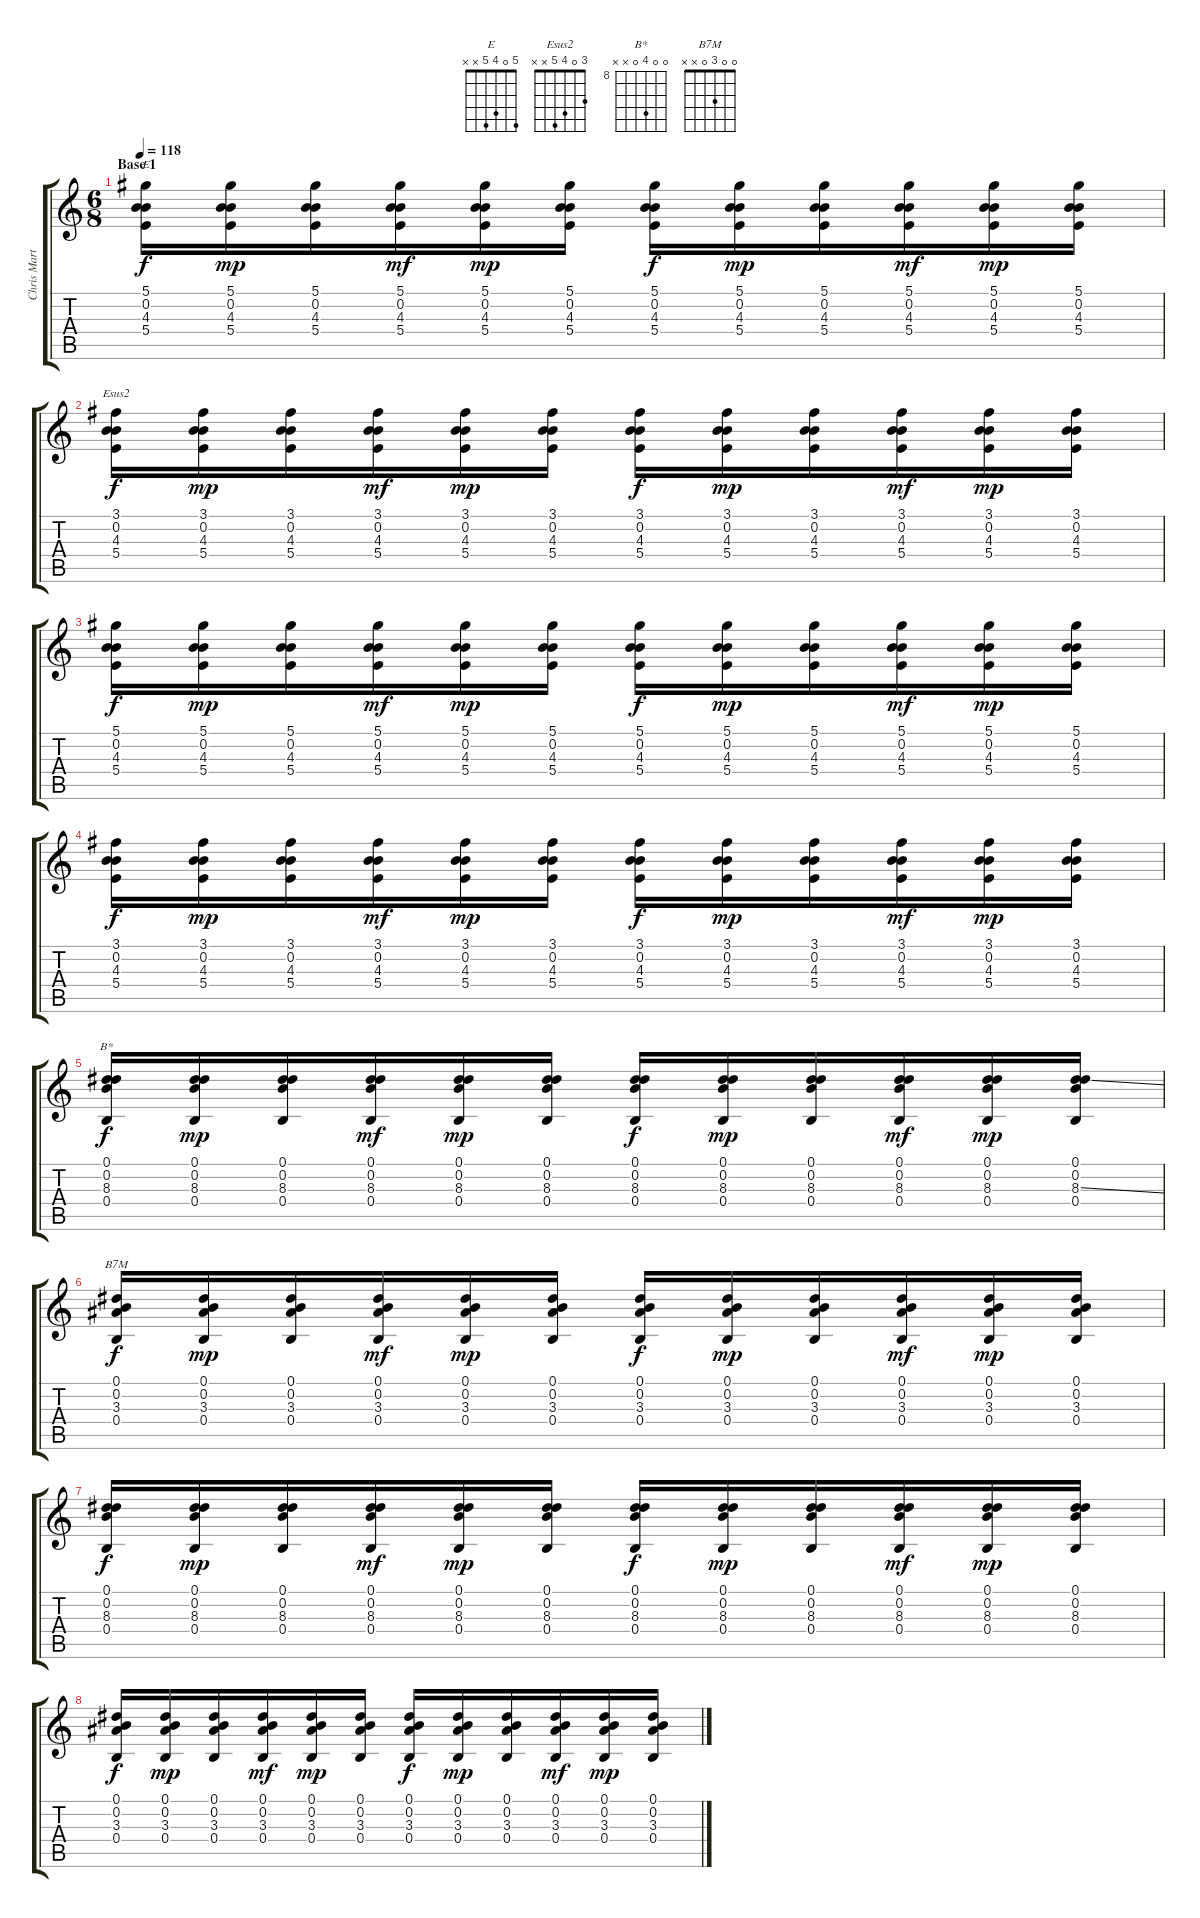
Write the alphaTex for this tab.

\track ("Chris Martin (violão folk)" "Chris Mart") {instrument acousticguitarsteel}
\staff {score tabs}
\tuning (Eb4 B3 G3 B2 A2 E2) {hide}
\chord ("E" 5 0 4 5 x x)
\chord ("Esus2" 3 0 4 5 x x)
\chord ("B*" 0 0 11 0 x x) {firstfret 8}
\chord ("B7M" 0 0 3 0 x x)
\ts (6 8)
\section ("" "Base 1")
\tempo 118
\clef g2
\ks c
(5.1 0.2 4.3 5.4).16{ch "E" dy f} (5.1 0.2 4.3 5.4).16{dy mp} (5.1 0.2 4.3 5.4).16 (5.1 0.2 4.3 5.4).16{dy mf} (5.1 0.2 4.3 5.4).16{dy mp} (5.1 0.2 4.3 5.4).16 (5.1 0.2 4.3 5.4).16{dy f} (5.1 0.2 4.3 5.4).16{dy mp} (5.1 0.2 4.3 5.4).16 (5.1 0.2 4.3 5.4).16{dy mf} (5.1 0.2 4.3 5.4).16{dy mp} (5.1 0.2 4.3 5.4).16 |
(3.1 0.2 4.3 5.4).16{ch "Esus2" dy f} (3.1 0.2 4.3 5.4).16{dy mp} (3.1 0.2 4.3 5.4).16 (3.1 0.2 4.3 5.4).16{dy mf} (3.1 0.2 4.3 5.4).16{dy mp} (3.1 0.2 4.3 5.4).16 (3.1 0.2 4.3 5.4).16{dy f} (3.1 0.2 4.3 5.4).16{dy mp} (3.1 0.2 4.3 5.4).16 (3.1 0.2 4.3 5.4).16{dy mf} (3.1 0.2 4.3 5.4).16{dy mp} (3.1 0.2 4.3 5.4).16 |
(5.1 0.2 4.3 5.4).16{dy f} (5.1 0.2 4.3 5.4).16{dy mp} (5.1 0.2 4.3 5.4).16 (5.1 0.2 4.3 5.4).16{dy mf} (5.1 0.2 4.3 5.4).16{dy mp} (5.1 0.2 4.3 5.4).16 (5.1 0.2 4.3 5.4).16{dy f} (5.1 0.2 4.3 5.4).16{dy mp} (5.1 0.2 4.3 5.4).16 (5.1 0.2 4.3 5.4).16{dy mf} (5.1 0.2 4.3 5.4).16{dy mp} (5.1 0.2 4.3 5.4).16 |
(3.1 0.2 4.3 5.4).16{dy f} (3.1 0.2 4.3 5.4).16{dy mp} (3.1 0.2 4.3 5.4).16 (3.1 0.2 4.3 5.4).16{dy mf} (3.1 0.2 4.3 5.4).16{dy mp} (3.1 0.2 4.3 5.4).16 (3.1 0.2 4.3 5.4).16{dy f} (3.1 0.2 4.3 5.4).16{dy mp} (3.1 0.2 4.3 5.4).16 (3.1 0.2 4.3 5.4).16{dy mf} (3.1 0.2 4.3 5.4).16{dy mp} (3.1 0.2 4.3 5.4).16 |
(0.1 0.2 8.3 0.4).16{ch "B*" dy f} (0.1 0.2 8.3 0.4).16{dy mp} (0.1 0.2 8.3 0.4).16 (0.1 0.2 8.3 0.4).16{dy mf} (0.1 0.2 8.3 0.4).16{dy mp} (0.1 0.2 8.3 0.4).16 (0.1 0.2 8.3 0.4).16{dy f} (0.1 0.2 8.3 0.4).16{dy mp} (0.1 0.2 8.3 0.4).16 (0.1 0.2 8.3 0.4).16{dy mf} (0.1 0.2 8.3 0.4).16{dy mp} (0.1 0.2 8.3{ss} 0.4).16 |
(0.1 0.2 3.3 0.4).16{ch "B7M" dy f} (0.1 0.2 3.3 0.4).16{dy mp} (0.1 0.2 3.3 0.4).16 (0.1 0.2 3.3 0.4).16{dy mf} (0.1 0.2 3.3 0.4).16{dy mp} (0.1 0.2 3.3 0.4).16 (0.1 0.2 3.3 0.4).16{dy f} (0.1 0.2 3.3 0.4).16{dy mp} (0.1 0.2 3.3 0.4).16 (0.1 0.2 3.3 0.4).16{dy mf} (0.1 0.2 3.3 0.4).16{dy mp} (0.1 0.2 3.3 0.4).16 |
(0.1 0.2 8.3 0.4).16{dy f} (0.1 0.2 8.3 0.4).16{dy mp} (0.1 0.2 8.3 0.4).16 (0.1 0.2 8.3 0.4).16{dy mf} (0.1 0.2 8.3 0.4).16{dy mp} (0.1 0.2 8.3 0.4).16 (0.1 0.2 8.3 0.4).16{dy f} (0.1 0.2 8.3 0.4).16{dy mp} (0.1 0.2 8.3 0.4).16 (0.1 0.2 8.3 0.4).16{dy mf} (0.1 0.2 8.3 0.4).16{dy mp} (0.1 0.2 8.3 0.4).16 |
(0.1 0.2 3.3 0.4).16{dy f} (0.1 0.2 3.3 0.4).16{dy mp} (0.1 0.2 3.3 0.4).16 (0.1 0.2 3.3 0.4).16{dy mf} (0.1 0.2 3.3 0.4).16{dy mp} (0.1 0.2 3.3 0.4).16 (0.1 0.2 3.3 0.4).16{dy f} (0.1 0.2 3.3 0.4).16{dy mp} (0.1 0.2 3.3 0.4).16 (0.1 0.2 3.3 0.4).16{dy mf} (0.1 0.2 3.3 0.4).16{dy mp} (0.1 0.2 3.3 0.4).16
